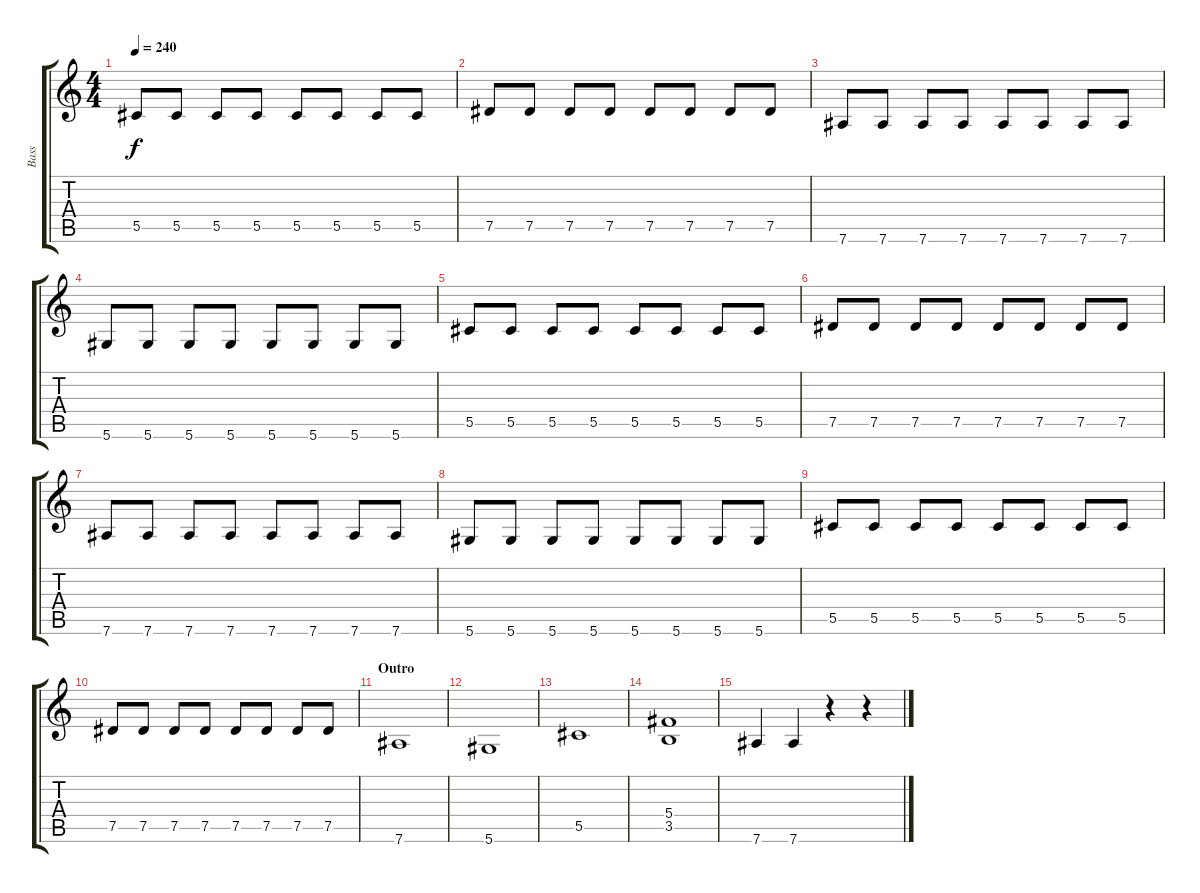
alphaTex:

\track ("Bass" "Bass") {instrument electricbasspick}
\staff {score tabs}
\tuning (Eb4 Bb3 Gb3 Db3 Ab2 Eb2) {hide}
\ts (4 4)
\tempo 240
\clef g2
\ks c
5.5.8{dy f} 5.5.8 5.5.8 5.5.8 5.5.8 5.5.8 5.5.8 5.5.8 |
7.5.8 7.5.8 7.5.8 7.5.8 7.5.8 7.5.8 7.5.8 7.5.8 |
7.6.8 7.6.8 7.6.8 7.6.8 7.6.8 7.6.8 7.6.8 7.6.8 |
5.6.8 5.6.8 5.6.8 5.6.8 5.6.8 5.6.8 5.6.8 5.6.8 |
5.5.8 5.5.8 5.5.8 5.5.8 5.5.8 5.5.8 5.5.8 5.5.8 |
7.5.8 7.5.8 7.5.8 7.5.8 7.5.8 7.5.8 7.5.8 7.5.8 |
7.6.8 7.6.8 7.6.8 7.6.8 7.6.8 7.6.8 7.6.8 7.6.8 |
5.6.8 5.6.8 5.6.8 5.6.8 5.6.8 5.6.8 5.6.8 5.6.8 |
5.5.8 5.5.8 5.5.8 5.5.8 5.5.8 5.5.8 5.5.8 5.5.8 |
7.5.8 7.5.8 7.5.8 7.5.8 7.5.8 7.5.8 7.5.8 7.5.8 |
\section ("" "Outro")
7.6.1 |
5.6.1 |
5.5.1 |
(5.4 3.5).1 |
7.6.4 7.6.4 r.4 r.4
